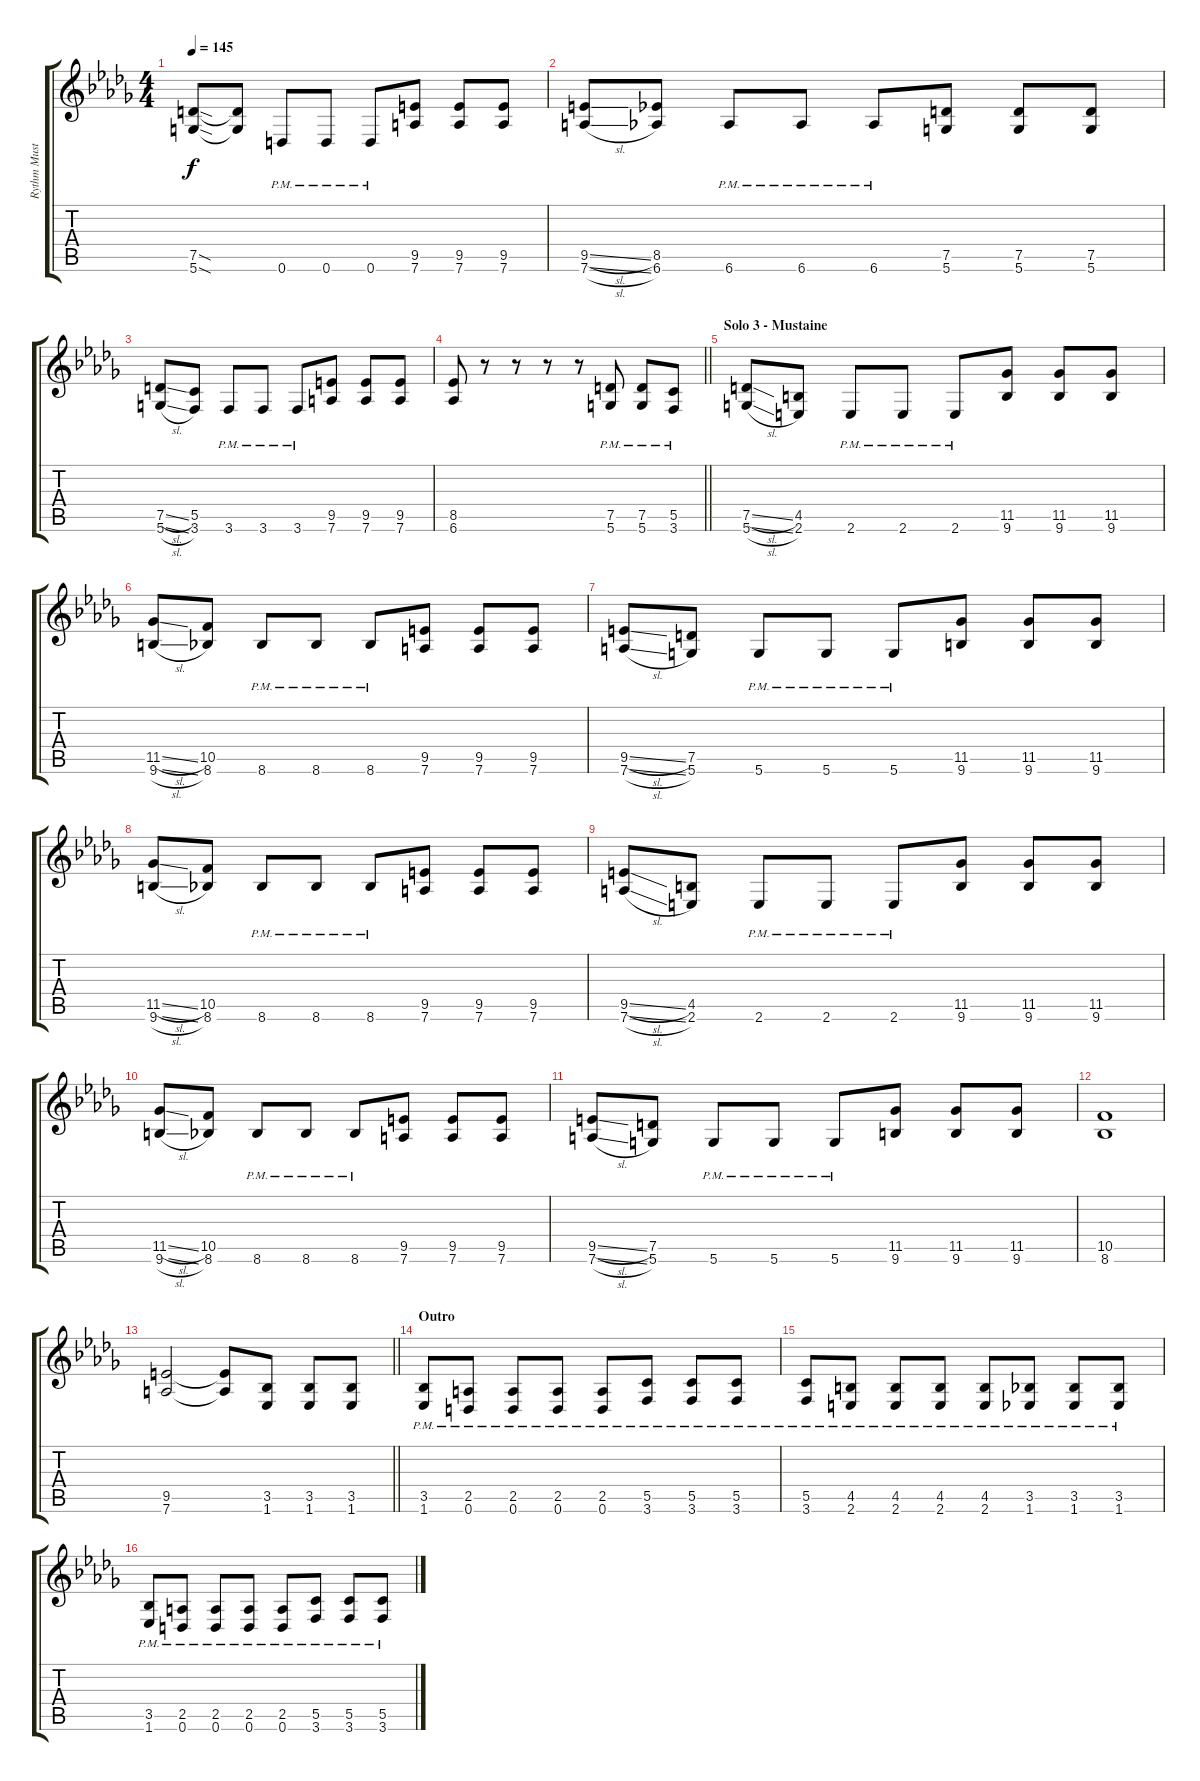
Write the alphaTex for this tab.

\track ("Rythm Mustaine" "Rythm Must") {instrument distortionguitar}
\staff {score tabs}
\tuning (D4 A3 F3 C3 G2 D2) {hide}
\ts (4 4)
\tempo 145
\clef g2
\ks db
(7.5{sod} 5.6{sod}).8{dy f} (7.5{t} 5.6{t}).8 0.6{pm}.8 0.6{pm}.8 0.6{pm}.8 (9.5 7.6).8 (9.5 7.6).8 (9.5 7.6).8 |
(9.5{sl} 7.6{sl}).8 (8.5 6.6).8 6.6{pm}.8 6.6{pm}.8 6.6{pm}.8 (7.5 5.6).8 (7.5 5.6).8 (7.5 5.6).8 |
(7.5{sl} 5.6{sl}).8 (5.5 3.6).8 3.6{pm}.8 3.6{pm}.8 3.6{pm}.8 (9.5 7.6).8 (9.5 7.6).8 (9.5 7.6).8 |
\barLineRight lightlight
(8.5 6.6).8 r.8 r.8 r.8 r.8 (7.5{pm} 5.6{pm}).8 (7.5{pm} 5.6{pm}).8 (5.5{pm} 3.6{pm}).8 |
\section ("" "Solo 3 - Mustaine")
(7.5{sl} 5.6{sl}).8 (4.5 2.6).8 2.6{pm}.8 2.6{pm}.8 2.6{pm}.8 (11.5 9.6).8 (11.5 9.6).8 (11.5 9.6).8 |
(11.5{sl} 9.6{sl}).8 (10.5 8.6).8 8.6{pm}.8 8.6{pm}.8 8.6{pm}.8 (9.5 7.6).8 (9.5 7.6).8 (9.5 7.6).8 |
(9.5{sl} 7.6{sl}).8 (7.5 5.6).8 5.6{pm}.8 5.6{pm}.8 5.6{pm}.8 (11.5 9.6).8 (11.5 9.6).8 (11.5 9.6).8 |
(11.5{sl} 9.6{sl}).8 (10.5 8.6).8 8.6{pm}.8 8.6{pm}.8 8.6{pm}.8 (9.5 7.6).8 (9.5 7.6).8 (9.5 7.6).8 |
(9.5{sl} 7.6{sl}).8 (4.5 2.6).8 2.6{pm}.8 2.6{pm}.8 2.6{pm}.8 (11.5 9.6).8 (11.5 9.6).8 (11.5 9.6).8 |
(11.5{sl} 9.6{sl}).8 (10.5 8.6).8 8.6{pm}.8 8.6{pm}.8 8.6{pm}.8 (9.5 7.6).8 (9.5 7.6).8 (9.5 7.6).8 |
(9.5{sl} 7.6{sl}).8 (7.5 5.6).8 5.6{pm}.8 5.6{pm}.8 5.6{pm}.8 (11.5 9.6).8 (11.5 9.6).8 (11.5 9.6).8 |
(10.5 8.6).1 |
\barLineRight lightlight
(9.5 7.6).2 (9.5{t} 7.6{t}).8 (3.5 1.6).8 (3.5 1.6).8 (3.5 1.6).8 |
\section ("" "Outro")
(3.5{pm} 1.6{pm}).8 (2.5{pm} 0.6{pm}).8 (2.5{pm} 0.6{pm}).8 (2.5{pm} 0.6{pm}).8 (2.5{pm} 0.6{pm}).8 (5.5{pm} 3.6{pm}).8 (5.5{pm} 3.6{pm}).8 (5.5{pm} 3.6{pm}).8 |
(5.5{pm} 3.6{pm}).8 (4.5{pm} 2.6{pm}).8 (4.5{pm} 2.6{pm}).8 (4.5{pm} 2.6{pm}).8 (4.5{pm} 2.6{pm}).8 (3.5{pm} 1.6{pm}).8 (3.5{pm} 1.6{pm}).8 (3.5{pm} 1.6{pm}).8 |
(3.5{pm} 1.6{pm}).8 (2.5{pm} 0.6{pm}).8 (2.5{pm} 0.6{pm}).8 (2.5{pm} 0.6{pm}).8 (2.5{pm} 0.6{pm}).8 (5.5{pm} 3.6{pm}).8 (5.5{pm} 3.6{pm}).8 (5.5{pm} 3.6{pm}).8
